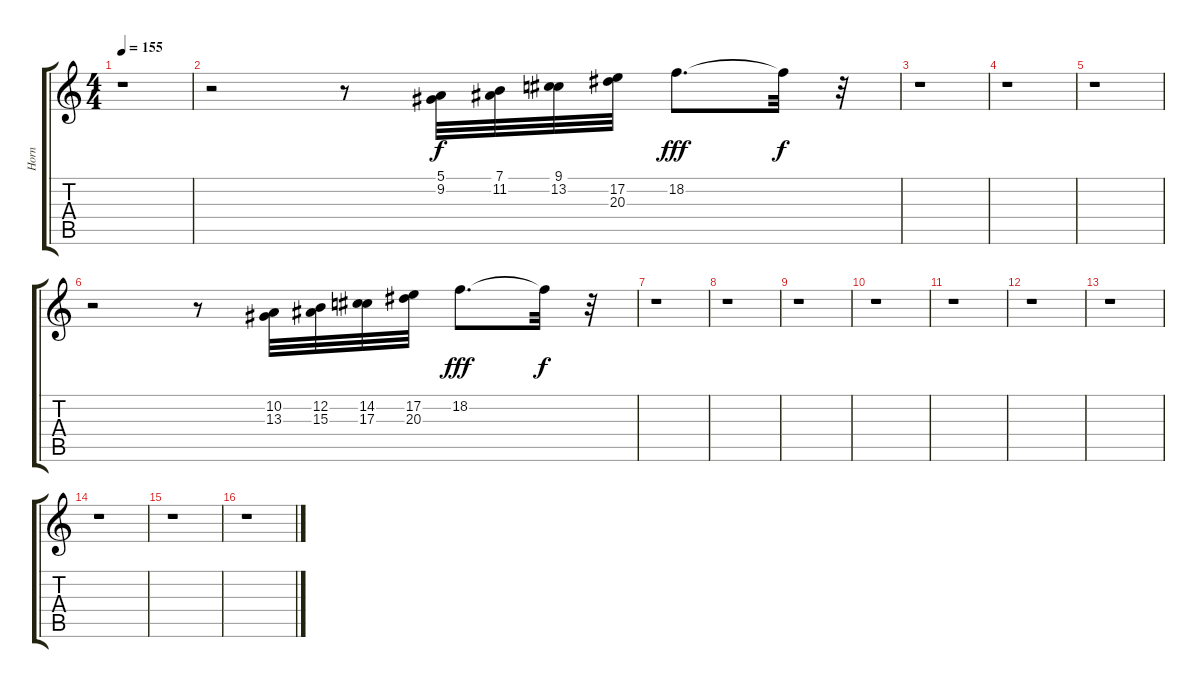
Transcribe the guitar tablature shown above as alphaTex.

\track ("Horn" "Horn") {instrument frenchhorn}
\staff {score tabs}
\tuning (E4 B3 G3 D3 A2 E2) {hide}
\ts (4 4)
\tempo 155
\clef g2
\ks c
r.1{dy f} |
r.2 r.8 (5.1 9.2).32 (7.1 11.2).32 (9.1 13.2).32 (17.2 20.3).32 18.2.8{d dy fff} 18.2{t}.32{dy f} r.32 |
r.1 |
r.1 |
r.1 |
r.2 r.8 (10.2 13.3).32 (12.2 15.3).32 (14.2 17.3).32 (17.2 20.3).32 18.2.8{d dy fff} 18.2{t}.32{dy f} r.32 |
r.1 |
r.1 |
r.1 |
r.1 |
r.1 |
r.1 |
r.1 |
r.1 |
r.1 |
r.1
